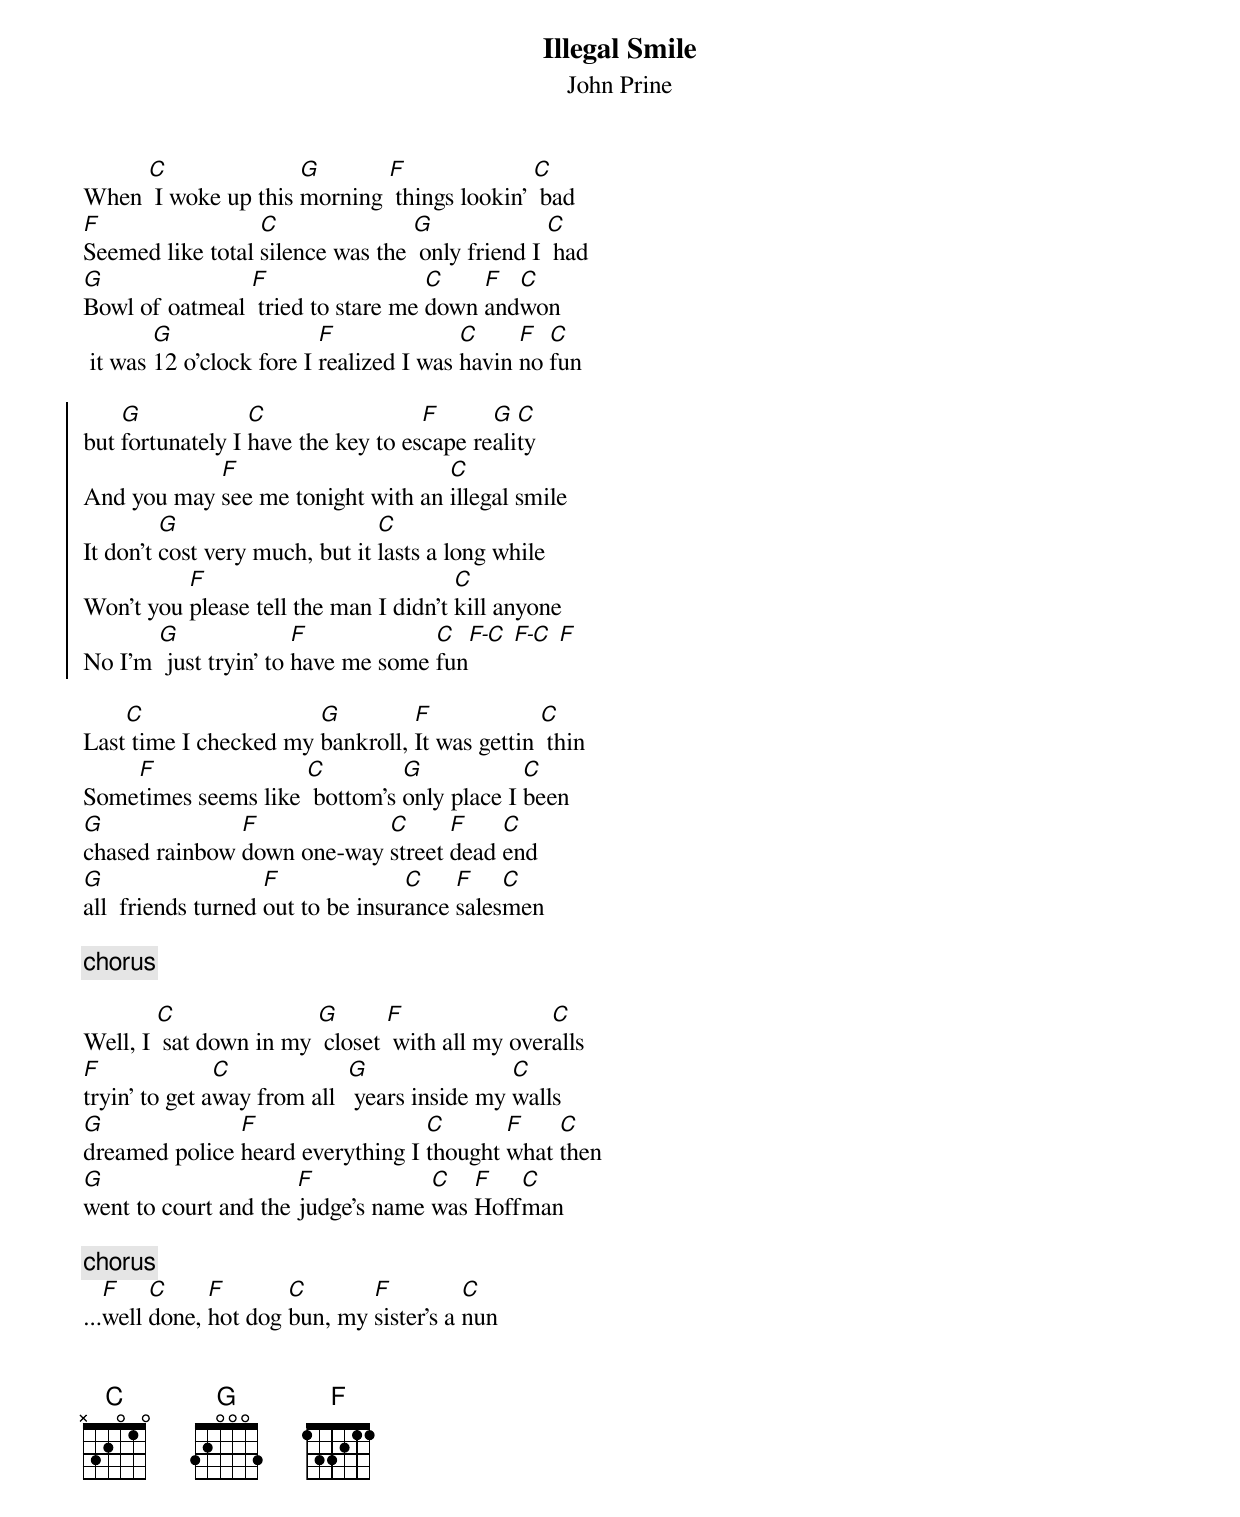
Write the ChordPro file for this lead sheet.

{title: Illegal Smile}
{subtitle: John Prine}

When [C] I woke up this [G]morning [F] things lookin' [C] bad
[F]Seemed like total [C]silence was the [G] only friend I [C] had
[G]Bowl of oatmeal [F] tried to stare me [C]down [F]and[C]won
 it was [G]12 o'clock fore I [F]realized I was [C]havin [F]no [C]fun

{soc}
but [G]fortunately I [C]have the key to es[F]cape re[G]ali[C]ty
And you may [F]see me tonight with an [C]illegal smile
It don’t [G]cost very much, but it [C]lasts a long while
Won’t you [F]please tell the man I didn’t [C]kill anyone
No I’m [G] just tryin’ to [F]have me some [C]fun[F-C] [F-C] [F]
{eoc}

Last[C] time I checked my [G]bankroll, [F]It was gettin [C] thin
Some[F]times seems like [C] bottom’s [G]only place I [C]been
[G]chased rainbow [F]down one-way [C]street [F]dead [C]end
[G]all  friends turned [F]out to be insur[C]ance [F]sales[C]men

{c:chorus}

Well, I [C] sat down in my [G] closet [F] with all my over[C]alls
[F]tryin' to get a[C]way from all  [G] years inside my [C]walls
[G]dreamed police [F]heard everything I [C]thought [F]what [C]then
[G]went to court and the [F]judge's name [C]was [F]Hoff[C]man

{c:chorus}
...[F]well [C]done, [F]hot dog [C]bun, my [F]sister's a [C]nun

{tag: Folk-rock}
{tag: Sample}
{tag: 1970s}

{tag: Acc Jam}
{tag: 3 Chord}
